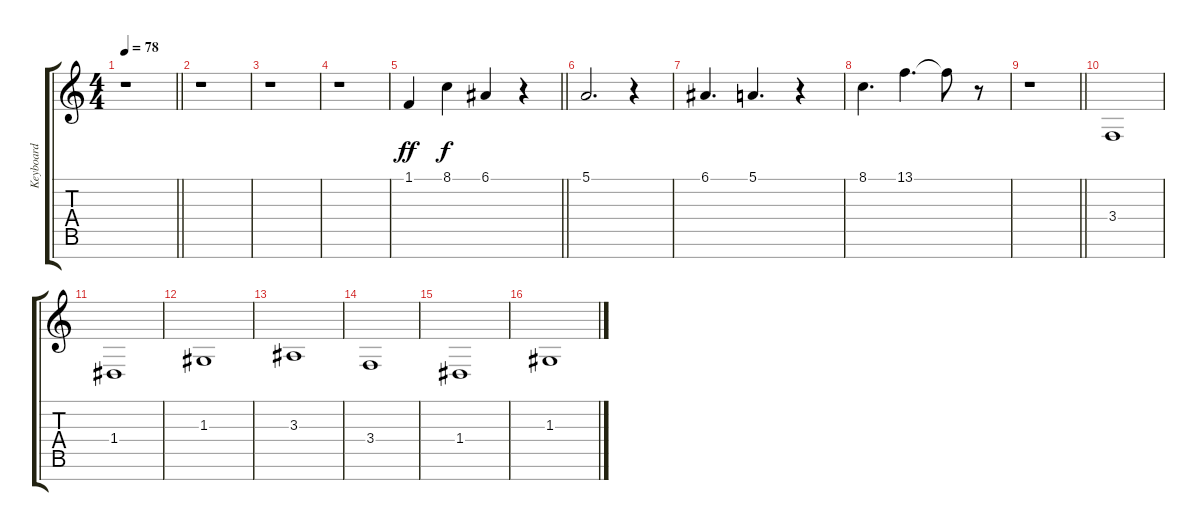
\track ("Keyboard" "Keyboard") {instrument pad6metallic}
\staff {score tabs}
\tuning (E4 B3 G3 D3 A2 E2 B1) {hide}
\ts (4 4)
\tempo 78
\clef g2
\barLineRight lightlight
\ks c
r.1{dy f} |
r.1 |
r.1 |
r.1 |
\barLineRight lightlight
1.1.4{dy ff instrument stringensemble1} 8.1.4{dy f} 6.1.4 r.4 |
5.1.2{d} r.4 |
6.1.4{d} 5.1.4{d} r.4 |
8.1.4{d} 13.1.4{d} 13.1{t}.8 r.8 |
\barLineRight lightlight
r.1 |
3.4.1{instrument pad6metallic} |
1.4.1 |
1.3.1 |
3.3.1 |
3.4.1 |
1.4.1 |
1.3.1
